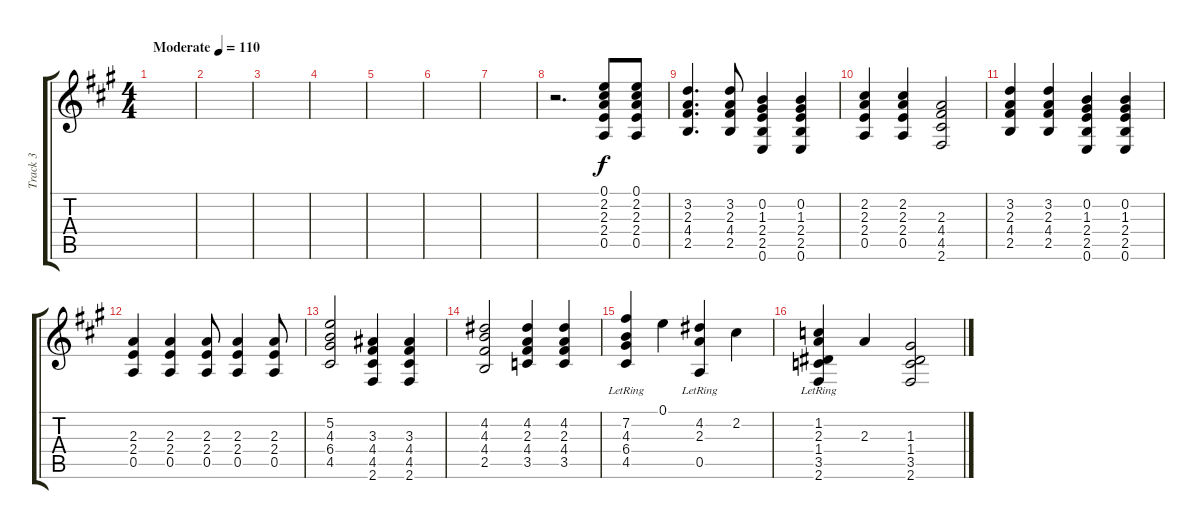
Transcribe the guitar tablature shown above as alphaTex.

\track ("Track 3" "Track 3") {instrument acousticguitarsteel}
\staff {score tabs}
\tuning (E4 B3 G3 D3 A2 E2) {hide}
\ts (4 4)
\tempo (110 "Moderate")
\clef g2
\ks a
|
|
|
|
|
|
|
r.2{d} (0.1 2.2 2.3 2.4 0.5).8 (0.1 2.2 2.3 2.4 0.5).8 |
(3.2 2.3 4.4 2.5).4{d} (3.2 2.3 4.4 2.5).8 (0.2 1.3 2.4 2.5 0.6).4 (0.2 1.3 2.4 2.5 0.6).4 |
(2.2 2.3 2.4 0.5).4 (2.2 2.3 2.4 0.5).4 (2.3 4.4 4.5 2.6).2 |
(3.2 2.3 4.4 2.5).4 (3.2 2.3 4.4 2.5).4 (0.2 1.3 2.4 2.5 0.6).4 (0.2 1.3 2.4 2.5 0.6).4 |
(2.3 2.4 0.5).4 (2.3 2.4 0.5).4 (2.3 2.4 0.5).8 (2.3 2.4 0.5).4 (2.3 2.4 0.5).8 |
(5.2 4.3 6.4 4.5).2 (3.3 4.4 4.5 2.6).4 (3.3 4.4 4.5 2.6).4 |
(4.2 4.3 4.4 2.5).2 (4.2 2.3 4.4 3.5).4 (4.2 2.3 4.4 3.5).4 |
(7.2{lr} 4.3{lr} 6.4{lr} 4.5{lr}).4 0.1.4 (4.2 2.3 0.5{lr}).4 2.2.4 |
(1.2{lr} 2.3{lr} 1.4{lr} 3.5{lr} 2.6{lr}).4 2.3.4 (1.3 1.4 3.5 2.6).2
